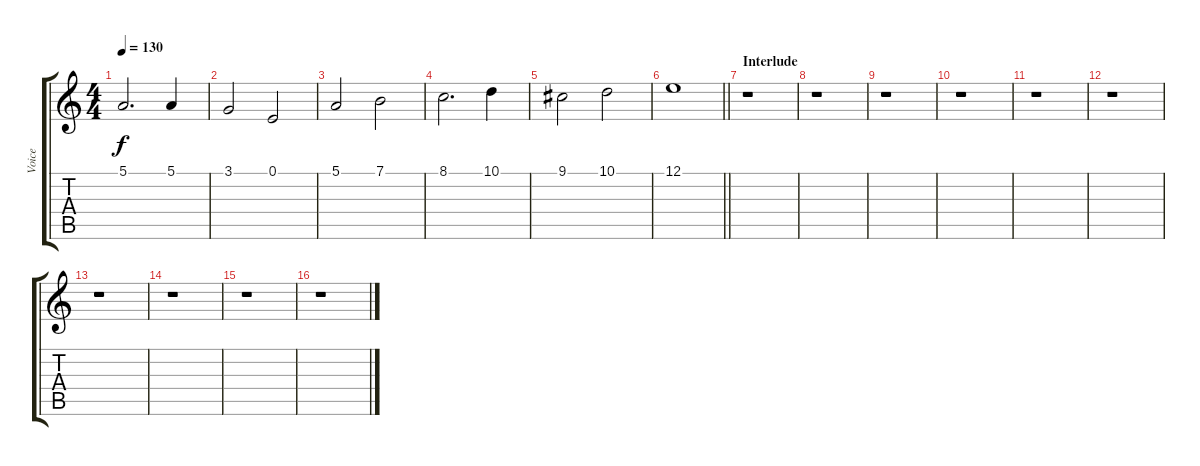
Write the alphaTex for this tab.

\track ("Voice " "Voice ") {instrument lead6voice}
\staff {score tabs}
\tuning (E4 B3 G3 D3 A2 E2) {hide}
\ts (4 4)
\tempo 130
\clef g2
\ks c
5.1.2{d dy f} 5.1.4 |
3.1.2 0.1.2 |
5.1.2 7.1.2 |
8.1.2{d} 10.1.4 |
9.1.2 10.1.2 |
\barLineRight lightlight
12.1.1 |
\section ("" "Interlude ")
r.1 |
r.1 |
r.1 |
r.1 |
r.1 |
r.1 |
r.1 |
r.1 |
r.1 |
r.1
